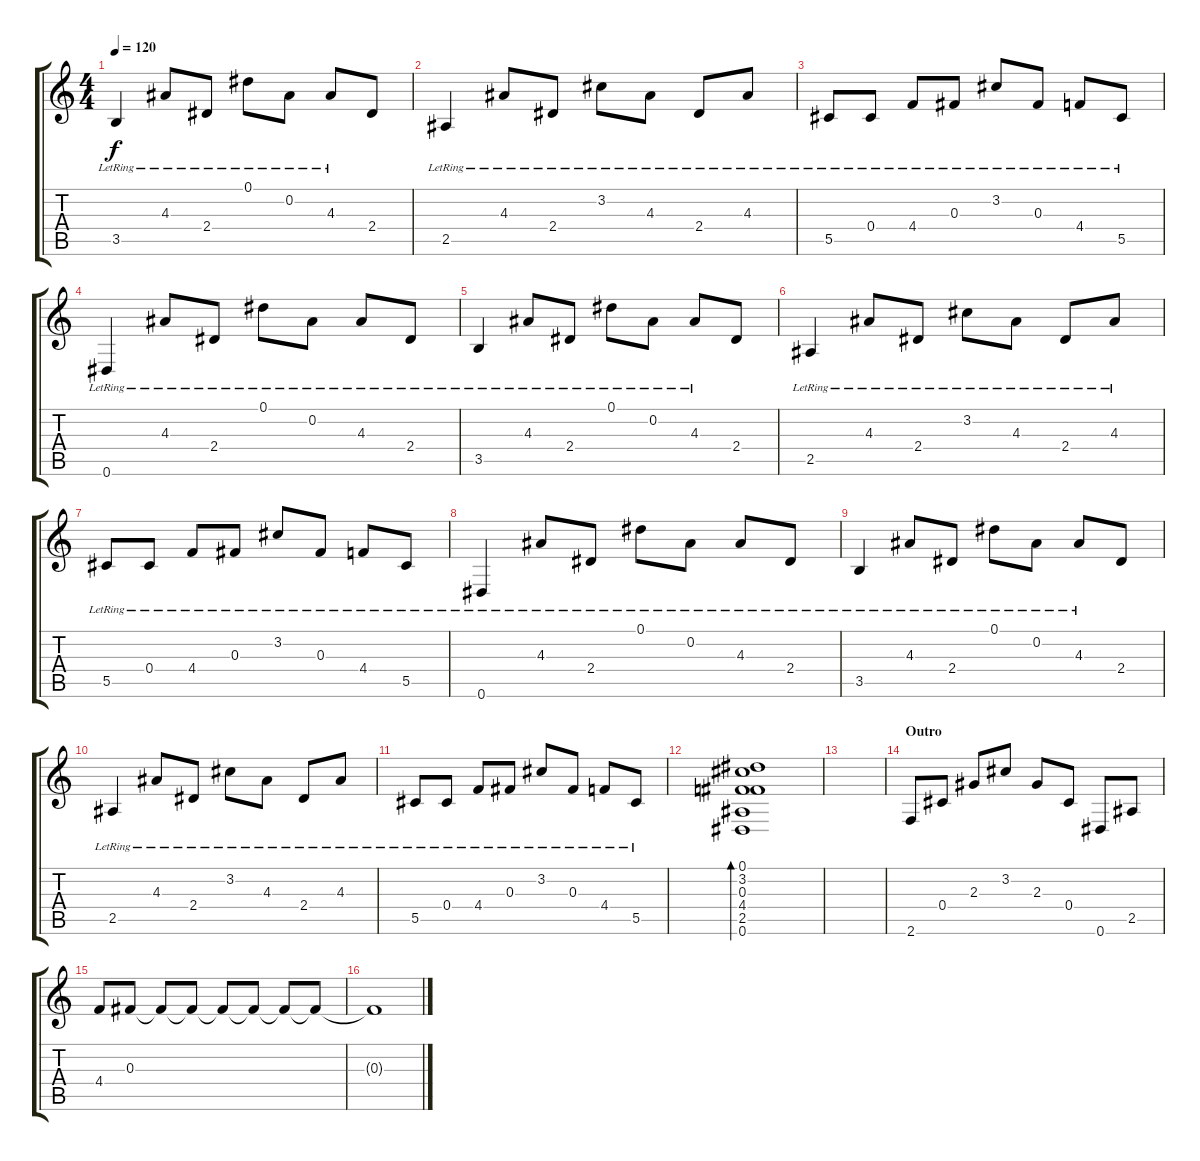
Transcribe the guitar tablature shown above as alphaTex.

\track (" " " ") {instrument electricguitarclean}
\staff {score tabs}
\tuning (Eb4 Bb3 Gb3 Db3 Ab2 Eb2) {hide}
\ts (4 4)
\tempo 120
\clef g2
\ks c
3.5{lr}.4{dy f} 4.3{lr}.8 2.4{lr}.8 0.1{lr}.8 0.2{lr}.8 4.3{lr}.8 2.4.8 |
2.5{lr}.4 4.3{lr}.8 2.4{lr}.8 3.2{lr}.8 4.3{lr}.8 2.4{lr}.8 4.3{lr}.8 |
5.5{lr}.8 0.4{lr}.8 4.4{lr}.8 0.3{lr}.8 3.2{lr}.8 0.3{lr}.8 4.4{lr}.8 5.5{lr}.8 |
0.6{lr}.4 4.3{lr}.8 2.4{lr}.8 0.1{lr}.8 0.2{lr}.8 4.3{lr}.8 2.4{lr}.8 |
3.5{lr}.4 4.3{lr}.8 2.4{lr}.8 0.1{lr}.8 0.2{lr}.8 4.3{lr}.8 2.4.8 |
2.5{lr}.4 4.3{lr}.8 2.4{lr}.8 3.2{lr}.8 4.3{lr}.8 2.4{lr}.8 4.3{lr}.8 |
5.5{lr}.8 0.4{lr}.8 4.4{lr}.8 0.3{lr}.8 3.2{lr}.8 0.3{lr}.8 4.4{lr}.8 5.5{lr}.8 |
0.6{lr}.4 4.3{lr}.8 2.4{lr}.8 0.1{lr}.8 0.2{lr}.8 4.3{lr}.8 2.4{lr}.8 |
3.5{lr}.4 4.3{lr}.8 2.4{lr}.8 0.1{lr}.8 0.2{lr}.8 4.3{lr}.8 2.4.8 |
2.5{lr}.4 4.3{lr}.8 2.4{lr}.8 3.2{lr}.8 4.3{lr}.8 2.4{lr}.8 4.3{lr}.8 |
5.5{lr}.8 0.4{lr}.8 4.4{lr}.8 0.3{lr}.8 3.2{lr}.8 0.3{lr}.8 4.4{lr}.8 5.5{lr}.8 |
(0.1 3.2 0.3 4.4 2.5 0.6).1{bd 240} |
|
\section ("" "Outro")
2.6.8 0.4.8 2.3.8 3.2.8 2.3.8 0.4.8 0.6.8 2.5.8 |
4.4.8 0.3.8 0.3{t}.8 0.3{t}.8 0.3{t}.8 0.3{t}.8 0.3{t}.8 0.3{t}.8 |
0.3{t}.1
